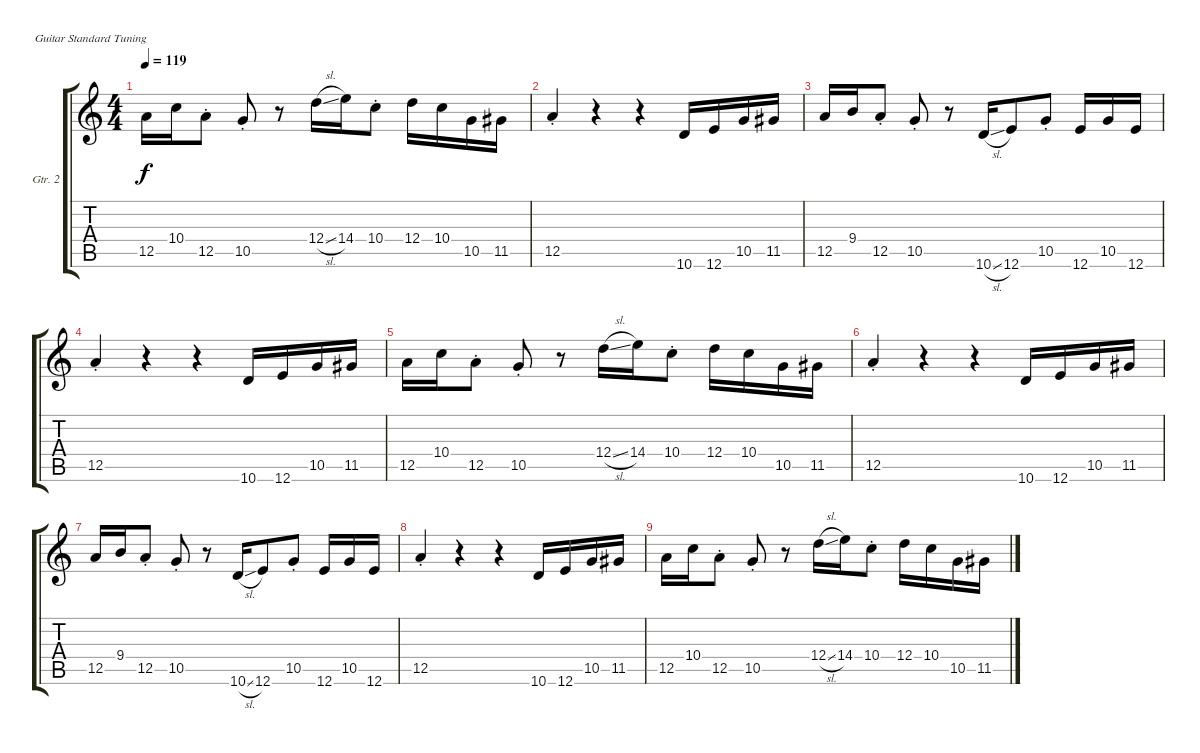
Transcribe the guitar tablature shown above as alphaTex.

\defaultSystemsLayout 4
\bracketExtendMode groupsimilarinstruments
\firstSystemTrackNameOrientation horizontal
\otherSystemsTrackNameOrientation horizontal
\track ("Guitar 2 w/ clean" "Gtr. 2") {instrument electricguitarclean}
\staff {score tabs}
\tuning (E4 B3 G3 D3 A2 E2)
\ts (4 4)
\tempo 119
\clef g2
\ks c
12.5.16{dy f} 10.4.16 12.5{st}.8 10.5{st}.8 r.8 12.4{sl}.16 14.4.16 10.4{st}.8 12.4.16 10.4.16 10.5.16 11.5.16 |
12.5{st}.4 r.4 r.4 10.6.16 12.6.16 10.5.16 11.5.16 |
12.5.16 9.4.16 12.5{st}.8 10.5{st}.8 r.8 10.6{sl}.16 12.6.8 10.5{st}.8 12.6.16 10.5.16 12.6.16 |
12.5{st}.4 r.4 r.4 10.6.16 12.6.16 10.5.16 11.5.16 |
12.5.16 10.4.16 12.5{st}.8 10.5{st}.8 r.8 12.4{sl}.16 14.4.16 10.4{st}.8 12.4.16 10.4.16 10.5.16 11.5.16 |
12.5{st}.4 r.4 r.4 10.6.16 12.6.16 10.5.16 11.5.16 |
12.5.16 9.4.16 12.5{st}.8 10.5{st}.8 r.8 10.6{sl}.16 12.6.8 10.5{st}.8 12.6.16 10.5.16 12.6.16 |
12.5{st}.4 r.4 r.4 10.6.16 12.6.16 10.5.16 11.5.16 |
12.5.16 10.4.16 12.5{st}.8 10.5{st}.8 r.8 12.4{sl}.16 14.4.16 10.4{st}.8 12.4.16 10.4.16 10.5.16 11.5.16
